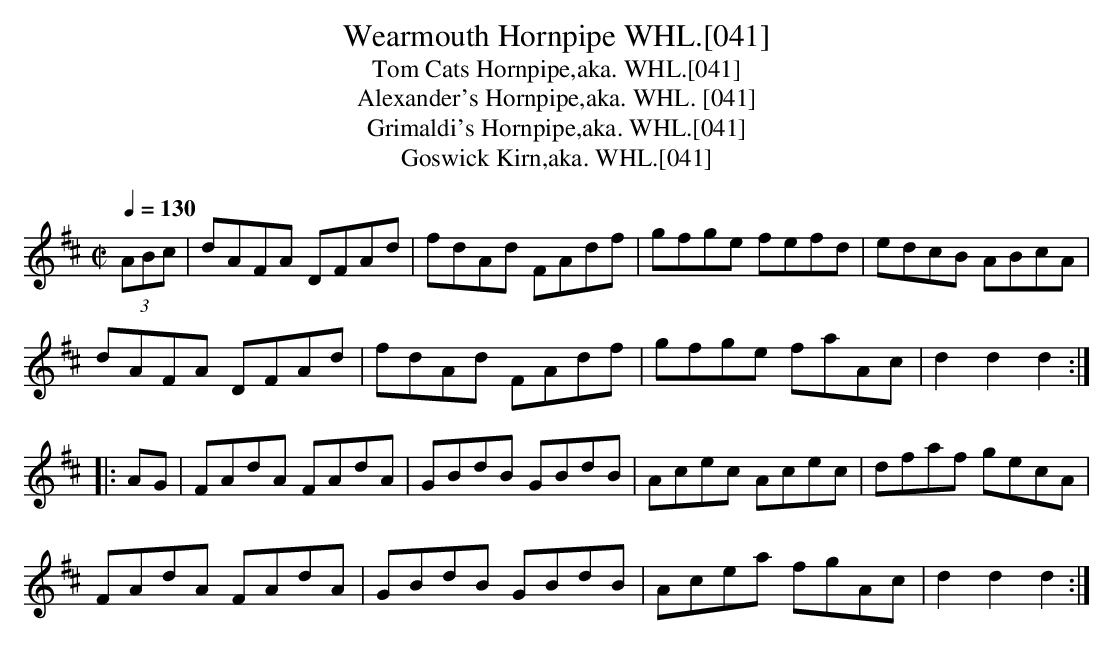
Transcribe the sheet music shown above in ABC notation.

X:1
T:Wearmouth Hornpipe WHL.[041]
T:Tom Cats Hornpipe,aka. WHL.[041]
T:Alexander's Hornpipe,aka. WHL. [041]
T:Grimaldi's Hornpipe,aka. WHL.[041]
T:Goswick Kirn,aka. WHL.[041]
M:C|
L:1/8
Q:1/4=130
K:D
(3ABc|dAFA DFAd|fdAd FAdf|gfge fefd|edcB ABcA|
dAFA DFAd|fdAd FAdf|gfge faAc|d2d2d2:|
|:AG|FAdA FAdA|GBdB GBdB|Acec Acec|dfaf gecA|
FAdA FAdA|GBdB GBdB|Acea fgAc|d2d2d2:|
